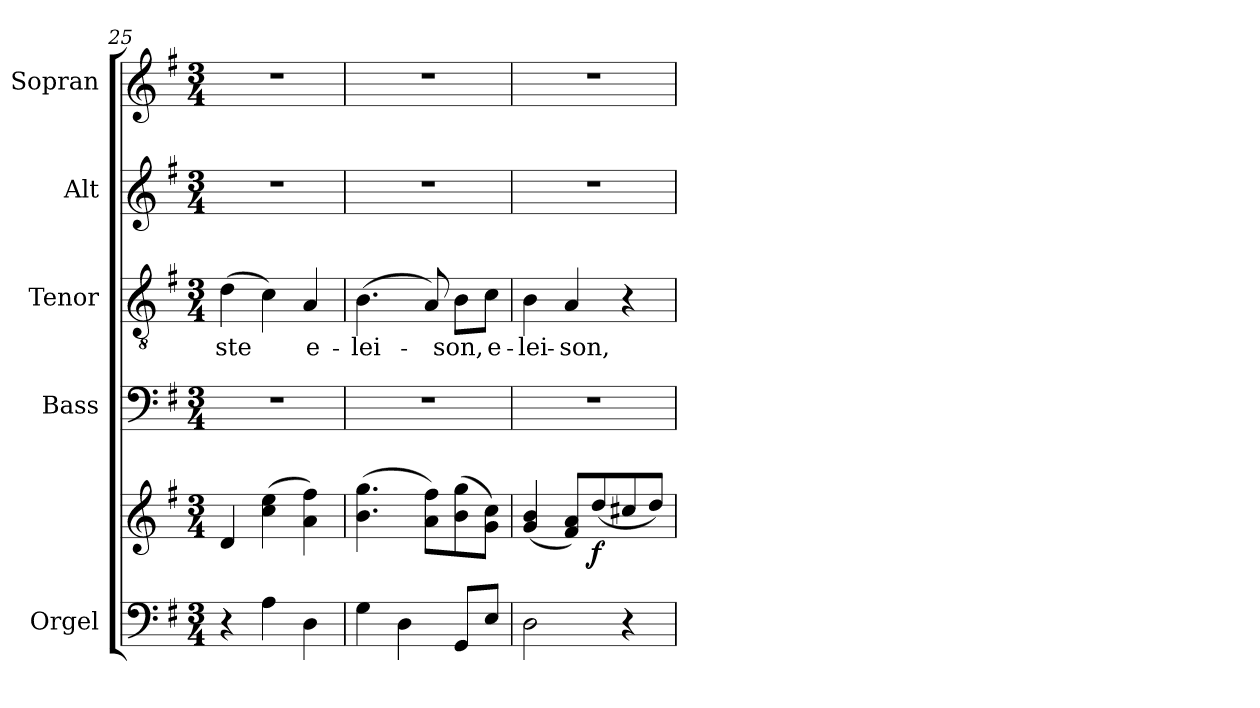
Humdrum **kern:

**kern	**kern	**dynam	**kern	**kern	**text	**kern	**kern
*part5	*part5	*part5	*part4	*part3	*part3	*part2	*part1
*staff6	*staff5	*staff5/6	*staff4	*staff3	*staff3	*staff2	*staff1
*I"Orgel	*	*	*I"Bass	*I"Tenor	*	*I"Alt	*I"Sopran
*I'Org.	*	*	*I'B.	*I'T.	*	*I'A.	*I'S.
*clefF4	*clefG2	*	*clefF4	*clefGv2	*	*clefG2	*clefG2
*k[f#]	*k[f#]	*	*k[f#]	*k[f#]	*	*k[f#]	*k[f#]
*G:	*G:	*	*G:	*G:	*	*G:	*G:
*M3/4	*M3/4	*	*M3/4	*M3/4	*	*M3/4	*M3/4
=25	=25	=25	=25	=25	=25	=25	=25
!	!	!	!	!	!LO:LY:b	!	!
4r	4d/	.	2.r	(>4d\	-ste	2.r	2.r
4A\	(>4cc\ 4ee\	.	.	4c\)	.	.	.
!	!	!	!	!	!LO:LY:b	!	!
4D\	4a\ 4ff#\)	.	.	4A/	e-	.	.
!!LO:PB:g=z
=26	=26	=26	=26	=26	=26	=26	=26
!	!	!	!	!	!LO:LY:b	!	!
4G\	(>4.b\ 4.gg\	.	2.r	(>4.B\	-lei-	2.r	2.r
4D\	.	.	.	.	.	.	.
.	8a\ 8ff#\L)	.	.	8A/)	.	.	.
!	!	!	!	!	!LO:LY:b	!	!
8GG/L	(>8b\ 8gg\	.	.	8B\L	-son,	.	.
!	!	!	!	!	!LO:LY:b	!	!
8E/J	8g\ 8cc\J)	.	.	8c\J	e-	.	.
=27	=27	=27	=27	=27	=27	=27	=27
!	!	!	!	!	!LO:LY:b	!	!
2D\	(<4g/ 4b/	.	2.r	4B\	-lei-	2.r	2.r
!	!	!	!	!	!LO:LY:b	!	!
.	8f#/ 8a/L)	.	.	4A/	-son,	.	.
!	!	!LO:DY:b	!	!	!	!	!
.	(<8dd/	f	.	.	.	.	.
4r	8cc#X/	.	.	4r	.	.	.
.	8dd/J)	.	.	.	.	.	.
=	=	=	=	=	=	=	=
*-	*-	*-	*-	*-	*-	*-	*-
